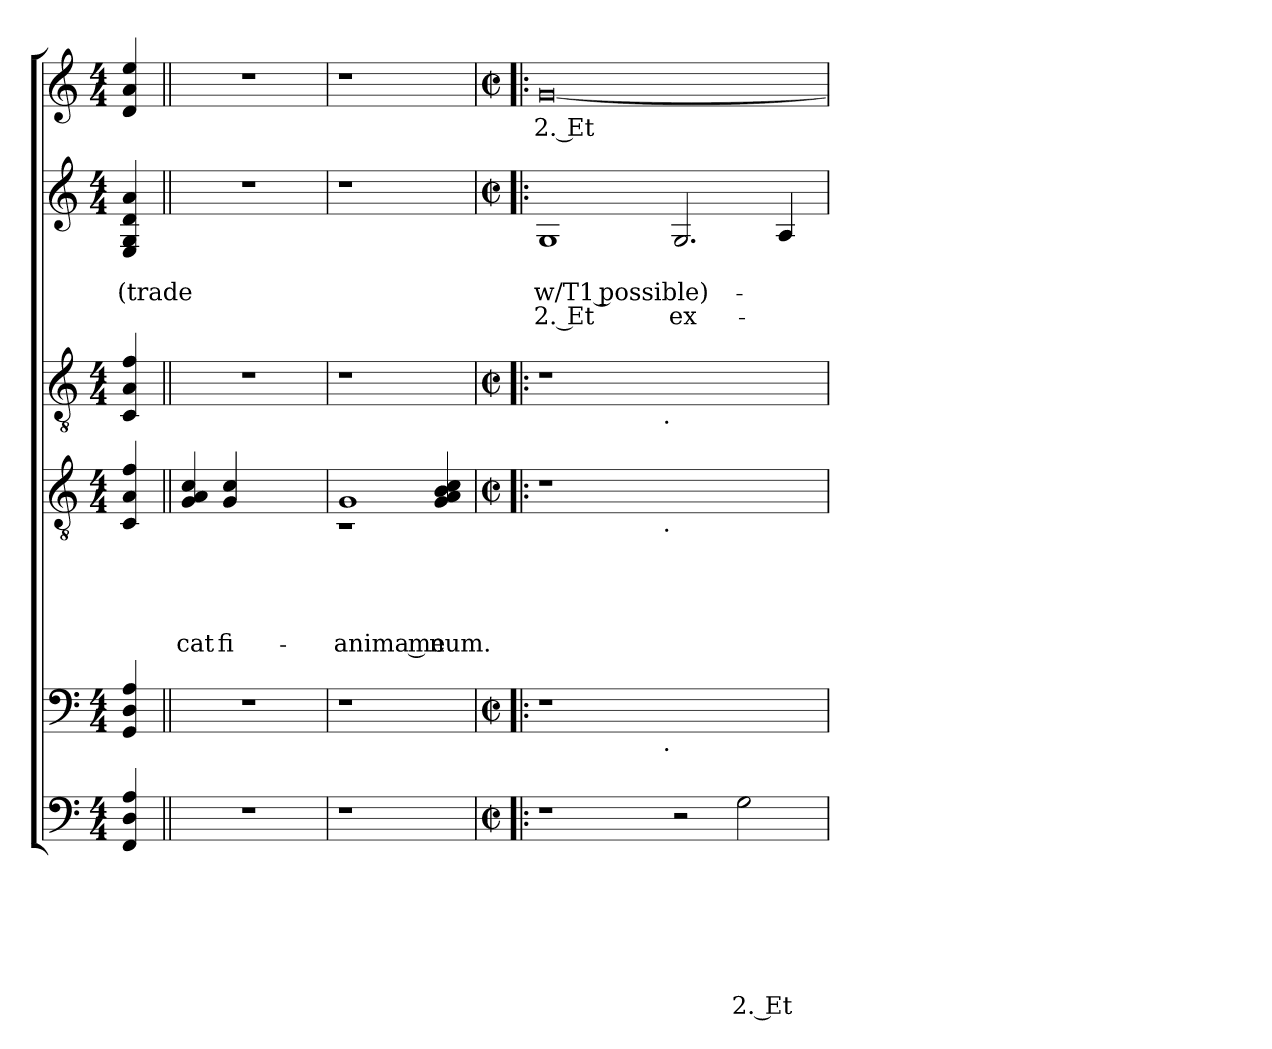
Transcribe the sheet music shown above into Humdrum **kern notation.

**kern	**text	**text	**text	**text	**text	**text	**text	**kern	**kern	**text	**text	**text	**text	**text	**kern	**kern	**text	**text	**text	**kern	**text
*part6	*part6	*part6	*part6	*part6	*part6	*part6	*part6	*part5	*part4	*part4	*part4	*part4	*part4	*part4	*part3	*part2	*part2	*part2	*part2	*part1	*part1
*staff6	*staff6	*staff6	*staff6	*staff6	*staff6	*staff6	*staff6	*staff5	*staff4	*staff4	*staff4	*staff4	*staff4	*staff4	*staff3	*staff2	*staff2	*staff2	*staff2	*staff1	*staff1
*clefF4	*	*	*	*	*	*	*	*clefF4	*clefGv2	*	*	*	*	*	*clefGv2	*clefG2	*	*	*	*clefG2	*
*k[]	*	*	*	*	*	*	*	*k[]	*k[]	*	*	*	*	*	*k[]	*k[]	*	*	*	*k[]	*
*C:	*	*	*	*	*	*	*	*C:	*C:	*	*	*	*	*	*C:	*C:	*	*	*	*C:	*
*M4/4	*	*	*	*	*	*	*	*M4/4	*M4/4	*	*	*	*	*	*M4/4	*M4/4	*	*	*	*M4/4	*
=1	=1	=1	=1	=1	=1	=1	=1	=1	=1	=1	=1	=1	=1	=1	=1	=1	=1	=1	=1	=1	=1
!	!	!	!	!	!	!	!	!	!	!	!	!	!	!	!	!	!	!LO:LY:b	!	!	!
4FF/ 4D/ 4A/	.	.	.	.	.	.	.	4GG/ 4D/ 4A/	4C/ 4A/ 4f/	.	.	.	.	.	4C/ 4A/ 4f/	4E/ 4G/ 4d/ 4a/	.	(trade	.	4d/ 4a/ 4ee/	.
=2||	=2||	=2||	=2||	=2||	=2||	=2||	=2||	=2||	=2||	=2||	=2||	=2||	=2||	=2||	=2||	=2||	=2||	=2||	=2||	=2||	=2||
!	!	!	!	!	!	!	!	!	!LO:N:n=1:head=solid	!	!	!	!	!	!	!	!	!	!	!	!
!	!	!	!	!	!	!	!	!	!LO:N:n=2:head=solid	!	!	!	!	!	!	!	!	!	!	!	!
!	!	!	!	!	!	!	!	!	!LO:N:n=3:head=solid	!	!	!	!	!LO:LY:b	!	!	!	!	!	!	!
1r	.	.	.	.	.	.	.	1r	4G/ 4A/ 4c/	.	.	.	.	-cat	1r	1r	.	.	.	1r	.
!	!	!	!	!	!	!	!	!	!LO:N:n=1:head=solid	!	!	!	!	!	!	!	!	!	!	!	!
!	!	!	!	!	!	!	!	!	!LO:N:n=2:head=solid	!	!	!	!	!LO:LY:b:rj	!	!	!	!	!	!	!
.	.	.	.	.	.	.	.	.	4G/ 4c/	.	.	.	.	fi-	.	.	.	.	.	.	.
.	.	.	.	.	.	.	.	.	2ryy	.	.	.	.	.	.	.	.	.	.	.	.
=3	=3	=3	=3	=3	=3	=3	=3	=3	=3	=3	=3	=3	=3	=3	=3	=3	=3	=3	=3	=3	=3
!	!	!	!	!	!	!	!	!	!	!	!	!	!	!LO:LY:b	!	!	!	!	!	!	!
*	*	*	*	*	*	*	*	*	*^	*	*	*	*	*	*	*	*	*	*	*	*
1r	.	.	.	.	.	.	.	1r	1G	1rC	.	.	.	.	-anima me-	1r	1r	.	.	.	1r	.
!	!	!	!	!	!	!	!	!	!	!LO:N:n=1:head=solid	!	!	!	!	!	!	!	!	!	!	!	!
!	!	!	!	!	!	!	!	!	!	!LO:N:n=2:head=solid	!	!	!	!	!	!	!	!	!	!	!	!
!	!	!	!	!	!	!	!	!	!	!LO:N:n=3:head=solid	!	!	!	!	!	!	!	!	!	!	!	!
!	!	!	!	!	!	!	!	!	!	!LO:N:n=4:head=solid	!	!	!	!	!LO:LY:b	!	!	!	!	!	!	!
4ryy	.	.	.	.	.	.	.	4ryy	4ryy	4G/ 4A/ 4B/ 4c/	.	.	.	.	-num.	4ryy	4ryy	.	.	.	4ryy	.
=4!|:	=4!|:	=4!|:	=4!|:	=4!|:	=4!|:	=4!|:	=4!|:	=4!|:	=4!|:	=4!|:	=4!|:	=4!|:	=4!|:	=4!|:	=4!|:	=4!|:	=4!|:	=4!|:	=4!|:	=4!|:	=4!|:	=4!|:
*M2/2	*	*	*	*	*	*	*	*M2/2	*M2/2	*	*	*	*	*	*	*M2/2	*M2/2	*	*	*	*M2/2	*
*met(c|)	*	*	*	*	*	*	*	*met(c|)	*met(c|)	*	*	*	*	*	*	*met(c|)	*met(c|)	*	*	*	*met(c|)	*
!	!	!	!	!	!	!	!	!	!	!	!	!	!	!	!	!	!	!	!LO:LY:b:rj	!LO:LY:b:rj	!	!LO:LY:b:rj
*	*	*	*	*	*	*	*	*^	*	*	*	*	*	*	*	*^	*	*	*	*	*	*
1r	.	.	.	.	.	.	.	1r	2ryy	1r	2ryy	.	.	.	.	.	1r	2ryy	1G	.	w/T1 possible)-	2. Et	[<0g	2. Et
.	.	.	.	.	.	.	.	.	4...ryy	.	4...ryy	.	.	.	.	.	.	4...ryy	.	.	.	.	.	.
!	!	!	!	!	!	!	!	!	!	!	!	!	!	!	!	!	!	!LO:TX:b:t=.	!	!	!	!	!	!
!	!	!	!	!	!	!	!	!	!	!	!LO:TX:b:t=.	!	!	!	!	!	!	!	!	!	!	!	!	!
!	!	!	!	!	!	!	!	!	!LO:TX:b:t=.	!	!	!	!	!	!	!	!	!	!	!	!	!	!	!
.	.	.	.	.	.	.	.	.	1ryy	.	1ryy	.	.	.	.	.	.	1ryy	.	.	.	.	.	.
!	!	!	!	!	!	!	!	!	!	!	!	!	!	!	!	!	!	!	!	!	!	!LO:LY:b	!	!
2r	.	.	.	.	.	.	.	1ryy	.	1ryy	.	.	.	.	.	.	1ryy	.	2.G/	.	.	ex-	.	.
!	!	!	!	!	!	!	!LO:LY:b:rj	!	!	!	!	!	!	!	!	!	!	!	!	!	!	!	!	!
2G\	.	.	.	.	.	.	2. Et	.	.	.	.	.	.	.	.	.	.	.	.	.	.	.	.	.
.	.	.	.	.	.	.	.	.	.	.	.	.	.	.	.	.	.	.	4A/	.	.	.	.	.
.	.	.	.	.	.	.	.	.	32ryy	.	32ryy	.	.	.	.	.	.	32ryy	.	.	.	.	.	.
*	*	*	*	*	*	*	*	*v	*v	*	*	*	*	*	*	*	*v	*v	*	*	*	*	*	*
*	*	*	*	*	*	*	*	*	*v	*v	*	*	*	*	*	*	*	*	*	*	*	*
=	=	=	=	=	=	=	=	=	=	=	=	=	=	=	=	=	=	=	=	=	=
*-	*-	*-	*-	*-	*-	*-	*-	*-	*-	*-	*-	*-	*-	*-	*-	*-	*-	*-	*-	*-	*-
